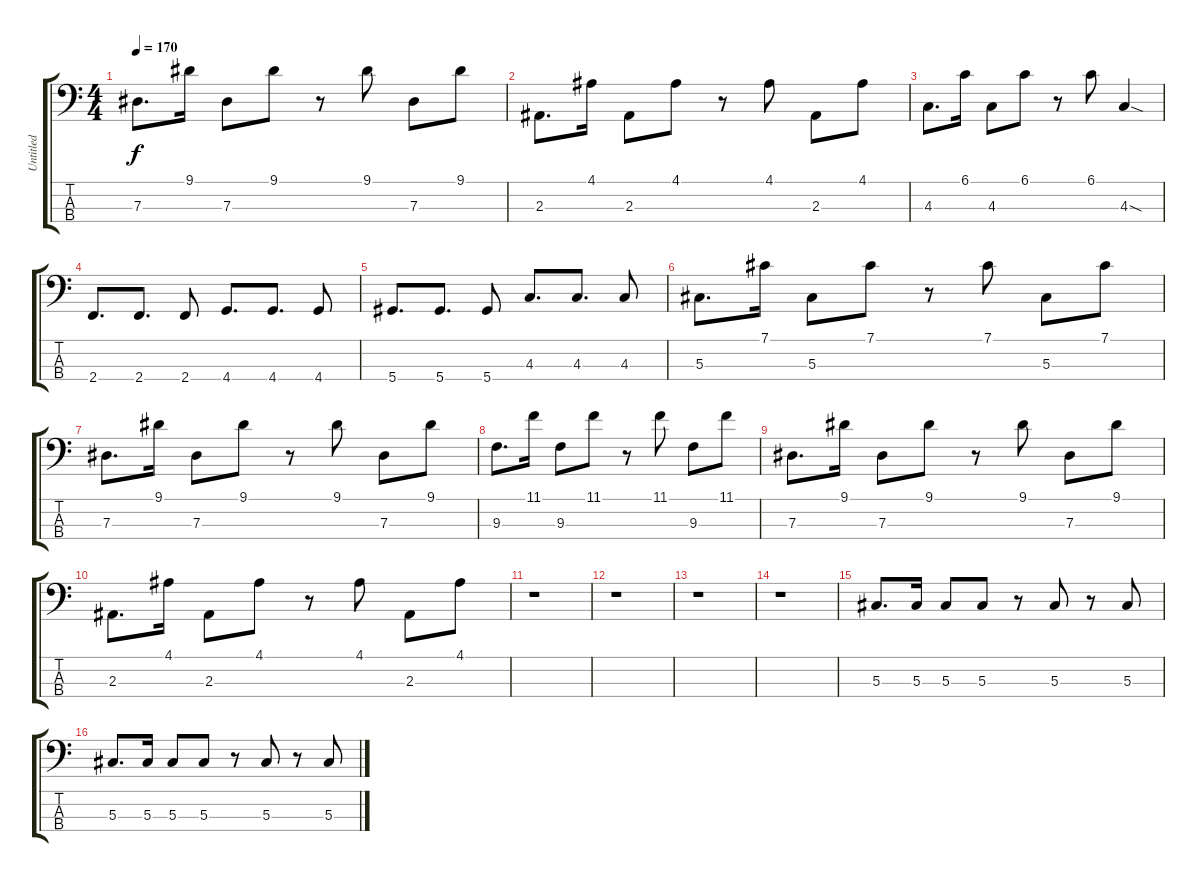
\track ("Untitled" "Untitled") {instrument electricbassfinger}
\staff {score tabs}
\tuning (Gb2 Db2 Ab1 Eb1) {hide}
\ts (4 4)
\tempo 170
\clef f4
\ks c
7.3.8{d dy f} 9.1.16 7.3.8 9.1.8 r.8 9.1.8 7.3.8 9.1.8 |
2.3.8{d} 4.1.16 2.3.8 4.1.8 r.8 4.1.8 2.3.8 4.1.8 |
4.3.8{d} 6.1.16 4.3.8 6.1.8 r.8 6.1.8 4.3{sod}.4 |
2.4.8{d} 2.4.8{d} 2.4.8 4.4.8{d} 4.4.8{d} 4.4.8 |
5.4.8{d} 5.4.8{d} 5.4.8 4.3.8{d} 4.3.8{d} 4.3.8 |
5.3.8{d} 7.1.16 5.3.8 7.1.8 r.8 7.1.8 5.3.8 7.1.8 |
7.3.8{d} 9.1.16 7.3.8 9.1.8 r.8 9.1.8 7.3.8 9.1.8 |
9.3.8{d} 11.1.16 9.3.8 11.1.8 r.8 11.1.8 9.3.8 11.1.8 |
7.3.8{d} 9.1.16 7.3.8 9.1.8 r.8 9.1.8 7.3.8 9.1.8 |
2.3.8{d} 4.1.16 2.3.8 4.1.8 r.8 4.1.8 2.3.8 4.1.8 |
r.1 |
r.1 |
r.1 |
r.1 |
5.3.8{d} 5.3.16 5.3.8 5.3.8 r.8 5.3.8 r.8 5.3.8 |
5.3.8{d} 5.3.16 5.3.8 5.3.8 r.8 5.3.8 r.8 5.3.8
